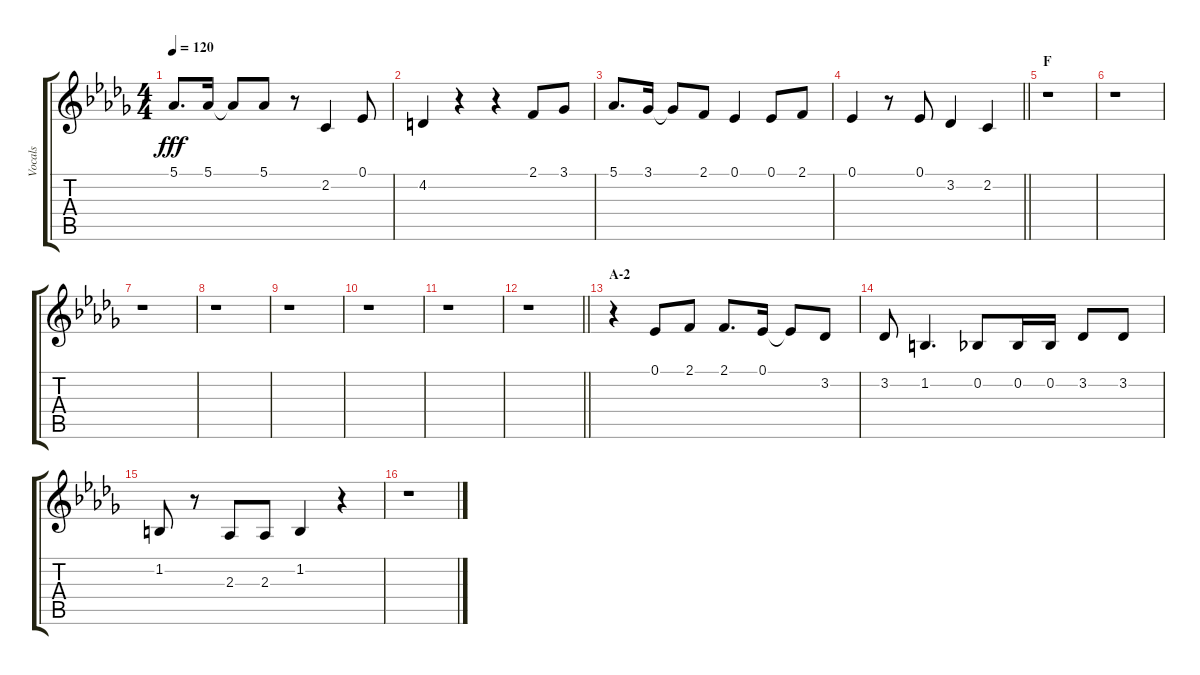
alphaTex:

\track ("Vocals" "Vocals") {instrument voiceoohs}
\staff {score tabs}
\tuning (Eb4 Bb3 Gb3 Db3 Ab2 Db2) {hide}
\ts (4 4)
\tempo 120
\clef g2
\ks db
5.1.8{d dy fff} 5.1.16 5.1{t}.8 5.1.8 r.8 2.2.4 0.1.8 |
4.2.4 r.4 r.4 2.1.8 3.1.8 |
5.1.8{d} 3.1.16 3.1{t}.8 2.1.8 0.1.4 0.1.8 2.1.8 |
\barLineRight lightlight
0.1.4 r.8 0.1.8 3.2.4 2.2.4 |
\section ("" "F")
r.1 |
r.1 |
r.1 |
r.1 |
r.1 |
r.1 |
r.1 |
\barLineRight lightlight
r.1 |
\section ("" "A-2")
r.4 0.1.8 2.1.8 2.1.8{d} 0.1.16 0.1{t}.8 3.2.8 |
3.2.8 1.2.4{d} 0.2.8 0.2.16 0.2.16 3.2.8 3.2.8 |
1.2.8 r.8 2.3.8 2.3.8 1.2.4 r.4 |
r.1
